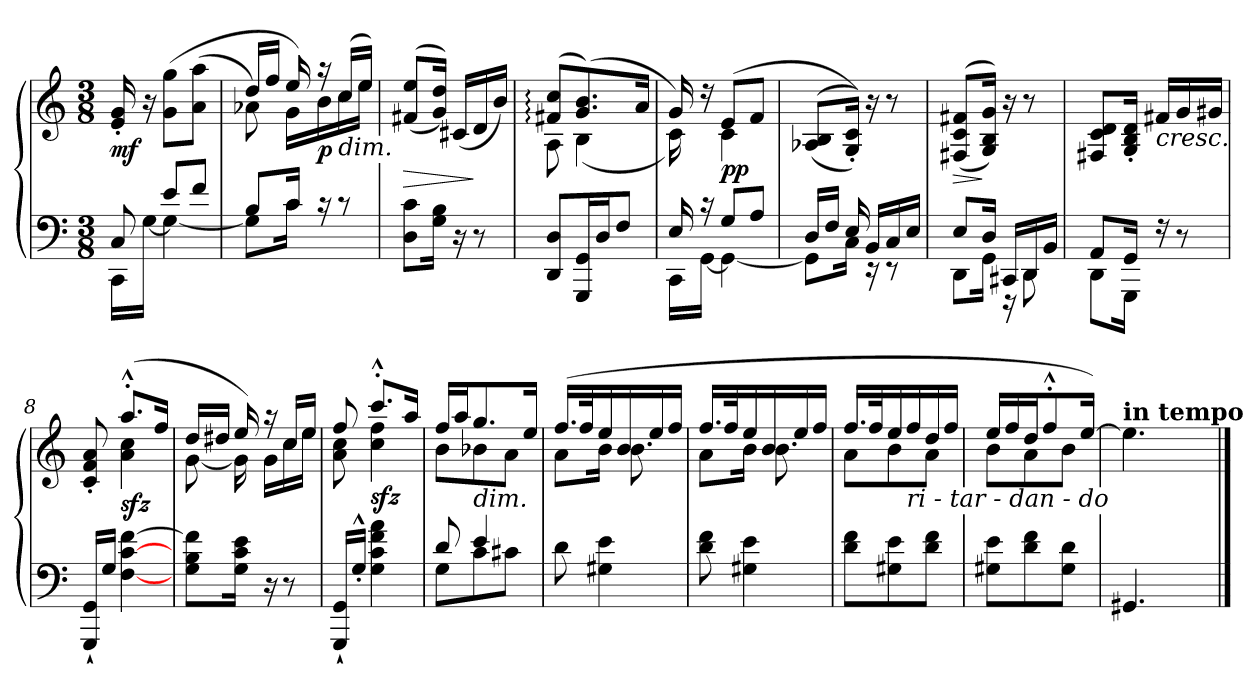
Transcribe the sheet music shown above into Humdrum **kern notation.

**kern	**kern	**dynam
*part1	*part1	*part1
*staff2	*staff1	*staff1/2
*clefF4	*clefG2	*
*k[]	*k[]	*
*C:	*C:	*
*M3/8	*M3/8	*
=	=	=
*^	*	*
!	!	!	!LO:DY:b
8C/	16CC\LL	16e/'< 16g/'<	mf
.	[<16G\JJ	16r	.
8e/L	4G\_	(>8g\ 8gg\L	.
8f/J	.	(<8a\ 8aa\J	.
=1	=1	=1	=1
*	*	*^	*
8B/L	8G\L]	16dd/LL	8a-X\)	.
.	.	16ff/JJ	.	.
16c/Jk	16c\Jk	16ee/)	16g\LL	.
!	!	!	!	!LO:DY:b
16rc	16ryy	16raa	16b\	p
!	!	!LO:TX:b:i:t=dim.	!	!
8rc	8ryy	(>16cc/LL	16cc\	.
.	.	16ee/JJ)	16ee\JJ	.
*v	*v	*	*	*
=2	=2	=2	=2
!	!	!	!LO:HP:b
*	*v	*v	*
8D\ 8c\L	(>(<8f#X/ 8ee/L	>
16G\ 16B\Jk	16g/ 16dd/Jk))	.
16r	(<16c#X/LL	.
8r	16d/	]
.	16b/JJ)	.
=3	=3	=3
*	*^	*
8DD/ 8D/L	(>8f#X/: 8cc/:L	8A\	.
16GGG/ 16GG/L	(<8.g/ 8.b/)	(<4B\	.
16D/J	.	.	.
8F/J	.	.	.
.	16a/Jk	.	.
!!LO:LB:g=z	!!
=4	=4	=4	=4
*^	*	*	*
16E/	16CC\LL	16g/)	16c\)	.
16rc	[<16GG\JJ	16rcc	16ryy	.
!	!	!	!	!LO:DY:b
8G/L	4GG\_	(>8e/L	4c\	pp
8A/J	.	8f/J	.	.
*	*	*v	*v	*
=5	=5	=5	=5
16D/LL	8GG\L]	(<(>8A-X/ 8B/L	.
16F/JJ	.	.	.
16E/	16C\Jk	16G/'< 16c/'<Jk)))	.
16BB/LL	16rEE	16r	.
16C/	8rEE	8r	.
16E/JJ	.	.	.
=6	=6	=6	=6
!	!	!	!LO:HP:b
8E/L	8DD\L	(<(>8F#X/ 8c/ 8f#X/L	>
16D/Jk	16GG\Jk	16G/ 16B/ 16g/Jk))	]
16CC#X/LL	16rFFF	16r	.
16DD/	8DD\	8r	.
16BB/JJ	.	.	.
=7	=7	=7	=7
8AA/L	8DD\L	8F#X/ 8c/ 8d/L	.
16GG/Jk	16GGG\Jk	16G/'< 16B/'< 16d/'<Jk	.
!	!	!LO:TX:b:i:t=cresc.	!
16rE	16ryy	16f#X/LL	.
8r	8ryy	16g/	.
.	.	16g#X/JJ	.
*v	*v	*	*
!!LO:LB:g=z
=8	=8	=8
*	*^	*
16GGG/`> 16GG/`>LL	8c/'< 8f/'< 8a/'<	8ryy	.
16G/JJ	.	.	.
!	!	!	!LO:DY:b
[4F\ [4c\ [4f\	(>8.aa^^>'>/L	4a\ 4cc\	sfz
.	16ff/Jk	.	.
=9	=9	=9	=9
8G\ 8B\ 8f\]L	16dd/LL	[<8g\	.
.	16dd#X/JJ	.	.
16G\ 16c\ 16e\Jk	16ee/)	16g\]	.
16r	16raa	16g\LL	.
8r	16cc/LL	16cc\	.
.	16ee/JJ	16ee\JJ	.
=10	=10	=10	=10
16GGG/`> 16GG/`>LL	8ff/	8a\ 8cc\	.
16G^^>'>/JJ	.	.	.
!	!	!	!LO:DY:b
4G\ 4c\ 4f\ 4a\	8.ccc^^>'>/L	4cc\ 4ff\	sfz
.	16aa/Jk	.	.
=11	=11	=11	=11
*^	*	*	*
8d/	8G\L	16ff/LL	8b\L	.
.	.	16aa/J	.	.
!	!	!LO:TX:b:i:t=dim.	!	!
4e/	8c\	8.gg/	8b-X\	.
.	8c#X\J	.	8a\J	.
.	.	16ee/Jk	.	.
*v	*v	*	*	*
!!LO:LB:g=z	!!
=12	=12	=12	=12
8d\	(>16.ff/LL	8a\L	.
.	32ff/k	.	.
4G#X\ 4e\	16ee/	16b\Jk	.
.	16b/	8.b\	.
.	16ee/	.	.
.	16ff/JJ	.	.
=13	=13	=13	=13
8d\ 8f\	16.ff/LL	8a\L	.
.	32ff/k	.	.
4G#X\ 4e\	16ee/	16b\Jk	.
.	16b/	8.b\	.
.	16ee/	.	.
.	16ff/JJ	.	.
=14	=14	=14	=14
8d\ 8f\L	16.ff/LL	8a\L	.
.	32ff/k	.	.
8G#X\ 8e\	16ee/	8b\	.
!	!LO:TX:b:i:t=ri   -   tar   -    dan   -   do	!	!
.	16ff/	.	.
8d\ 8f\J	16dd/	8a\J	.
.	16ff/JJ	.	.
=15	=15	=15	=15
8G#X\ 8e\L	16ee/LL	8b\L	.
.	16ff/	.	.
8d\ 8f\	16dd/J	8a\	.
.	8ff^^>'>/	.	.
8G#\ 8d\J	.	8b\J	.
.	[>16ee/Jk)	.	.
*	*v	*v	*
=16	=16	=16
!	!LO:TX:a:B:t=in tempo	!
4.GG#X/	4.ee\]	.
==	==	==
*-	*-	*-
